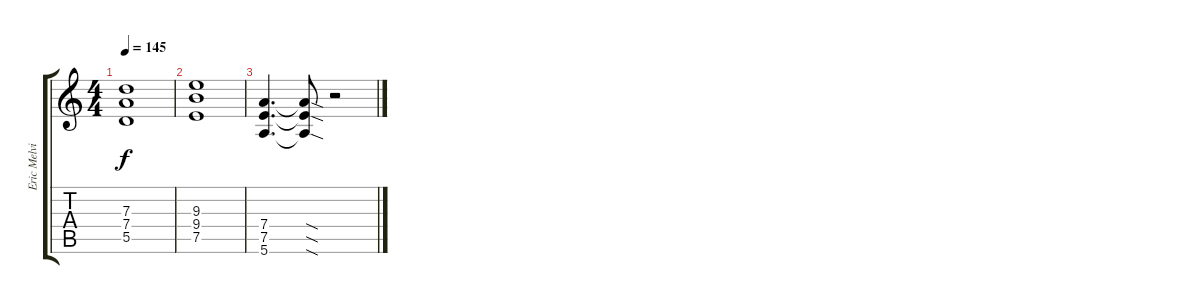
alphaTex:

\track ("Eric Melvin" "Eric Melvi") {instrument distortionguitar}
\staff {score tabs}
\tuning (E4 B3 G3 D3 A2 E2) {hide}
\ts (4 4)
\tempo 145
\clef g2
\ks c
(7.3 7.4 5.5).1{dy f} |
(9.3 9.4 7.5).1 |
(7.4 7.5 5.6).4{d} (7.4{sod t} 7.5{sod t} 5.6{sod t}).8 r.2
